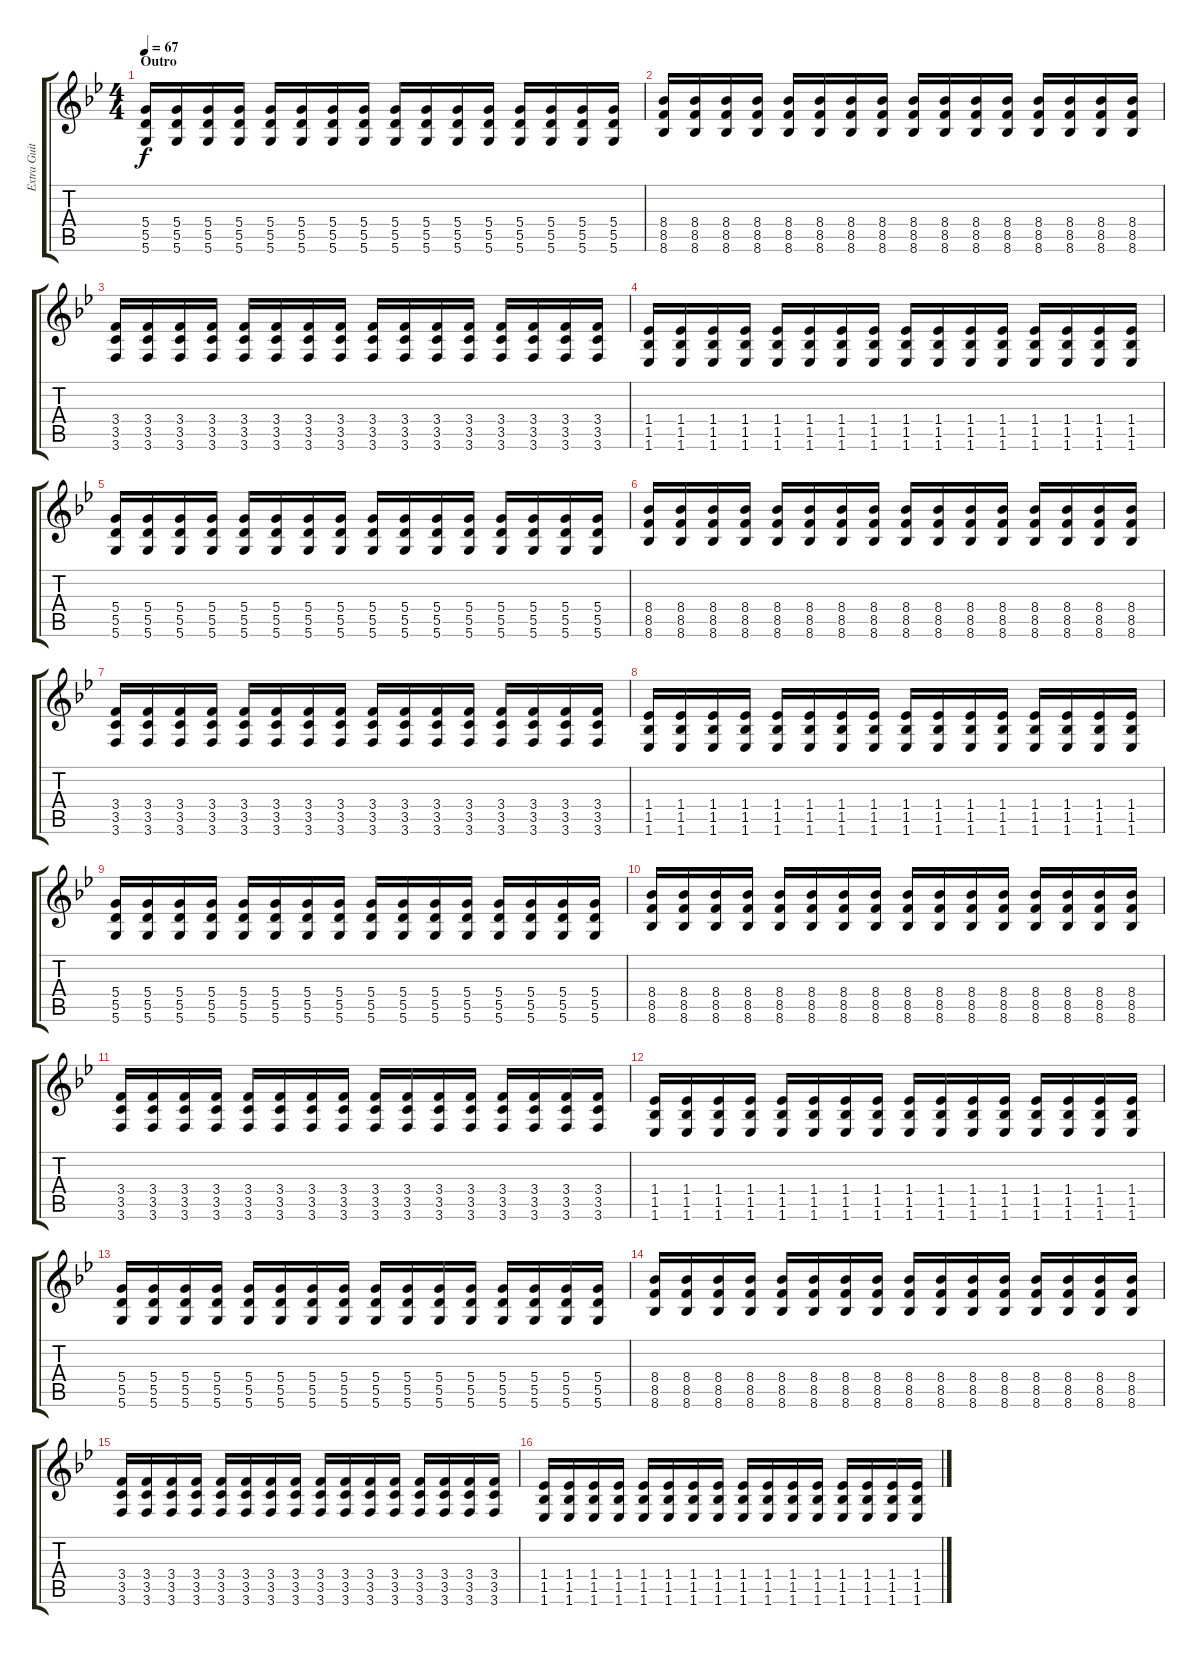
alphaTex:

\track ("Extra Guitar" "Extra Guit") {instrument overdrivenguitar}
\staff {score tabs}
\tuning (E4 B3 G3 D3 A2 D2) {hide}
\ts (4 4)
\section ("" "Outro")
\tempo 67
\clef g2
\ks bb
(5.4 5.5 5.6).16{dy f} (5.4 5.5 5.6).16 (5.4 5.5 5.6).16 (5.4 5.5 5.6).16 (5.4 5.5 5.6).16 (5.4 5.5 5.6).16 (5.4 5.5 5.6).16 (5.4 5.5 5.6).16 (5.4 5.5 5.6).16 (5.4 5.5 5.6).16 (5.4 5.5 5.6).16 (5.4 5.5 5.6).16 (5.4 5.5 5.6).16 (5.4 5.5 5.6).16 (5.4 5.5 5.6).16 (5.4 5.5 5.6).16 |
(8.4 8.5 8.6).16 (8.4 8.5 8.6).16 (8.4 8.5 8.6).16 (8.4 8.5 8.6).16 (8.4 8.5 8.6).16 (8.4 8.5 8.6).16 (8.4 8.5 8.6).16 (8.4 8.5 8.6).16 (8.4 8.5 8.6).16 (8.4 8.5 8.6).16 (8.4 8.5 8.6).16 (8.4 8.5 8.6).16 (8.4 8.5 8.6).16 (8.4 8.5 8.6).16 (8.4 8.5 8.6).16 (8.4 8.5 8.6).16 |
(3.4 3.5 3.6).16 (3.4 3.5 3.6).16 (3.4 3.5 3.6).16 (3.4 3.5 3.6).16 (3.4 3.5 3.6).16 (3.4 3.5 3.6).16 (3.4 3.5 3.6).16 (3.4 3.5 3.6).16 (3.4 3.5 3.6).16 (3.4 3.5 3.6).16 (3.4 3.5 3.6).16 (3.4 3.5 3.6).16 (3.4 3.5 3.6).16 (3.4 3.5 3.6).16 (3.4 3.5 3.6).16 (3.4 3.5 3.6).16 |
(1.4 1.5 1.6).16 (1.4 1.5 1.6).16 (1.4 1.5 1.6).16 (1.4 1.5 1.6).16 (1.4 1.5 1.6).16 (1.4 1.5 1.6).16 (1.4 1.5 1.6).16 (1.4 1.5 1.6).16 (1.4 1.5 1.6).16 (1.4 1.5 1.6).16 (1.4 1.5 1.6).16 (1.4 1.5 1.6).16 (1.4 1.5 1.6).16 (1.4 1.5 1.6).16 (1.4 1.5 1.6).16 (1.4 1.5 1.6).16 |
(5.4 5.5 5.6).16 (5.4 5.5 5.6).16 (5.4 5.5 5.6).16 (5.4 5.5 5.6).16 (5.4 5.5 5.6).16 (5.4 5.5 5.6).16 (5.4 5.5 5.6).16 (5.4 5.5 5.6).16 (5.4 5.5 5.6).16 (5.4 5.5 5.6).16 (5.4 5.5 5.6).16 (5.4 5.5 5.6).16 (5.4 5.5 5.6).16 (5.4 5.5 5.6).16 (5.4 5.5 5.6).16 (5.4 5.5 5.6).16 |
(8.4 8.5 8.6).16 (8.4 8.5 8.6).16 (8.4 8.5 8.6).16 (8.4 8.5 8.6).16 (8.4 8.5 8.6).16 (8.4 8.5 8.6).16 (8.4 8.5 8.6).16 (8.4 8.5 8.6).16 (8.4 8.5 8.6).16 (8.4 8.5 8.6).16 (8.4 8.5 8.6).16 (8.4 8.5 8.6).16 (8.4 8.5 8.6).16 (8.4 8.5 8.6).16 (8.4 8.5 8.6).16 (8.4 8.5 8.6).16 |
(3.4 3.5 3.6).16 (3.4 3.5 3.6).16 (3.4 3.5 3.6).16 (3.4 3.5 3.6).16 (3.4 3.5 3.6).16 (3.4 3.5 3.6).16 (3.4 3.5 3.6).16 (3.4 3.5 3.6).16 (3.4 3.5 3.6).16 (3.4 3.5 3.6).16 (3.4 3.5 3.6).16 (3.4 3.5 3.6).16 (3.4 3.5 3.6).16 (3.4 3.5 3.6).16 (3.4 3.5 3.6).16 (3.4 3.5 3.6).16 |
(1.4 1.5 1.6).16 (1.4 1.5 1.6).16 (1.4 1.5 1.6).16 (1.4 1.5 1.6).16 (1.4 1.5 1.6).16 (1.4 1.5 1.6).16 (1.4 1.5 1.6).16 (1.4 1.5 1.6).16 (1.4 1.5 1.6).16 (1.4 1.5 1.6).16 (1.4 1.5 1.6).16 (1.4 1.5 1.6).16 (1.4 1.5 1.6).16 (1.4 1.5 1.6).16 (1.4 1.5 1.6).16 (1.4 1.5 1.6).16 |
(5.4 5.5 5.6).16 (5.4 5.5 5.6).16 (5.4 5.5 5.6).16 (5.4 5.5 5.6).16 (5.4 5.5 5.6).16 (5.4 5.5 5.6).16 (5.4 5.5 5.6).16 (5.4 5.5 5.6).16 (5.4 5.5 5.6).16 (5.4 5.5 5.6).16 (5.4 5.5 5.6).16 (5.4 5.5 5.6).16 (5.4 5.5 5.6).16 (5.4 5.5 5.6).16 (5.4 5.5 5.6).16 (5.4 5.5 5.6).16 |
(8.4 8.5 8.6).16 (8.4 8.5 8.6).16 (8.4 8.5 8.6).16 (8.4 8.5 8.6).16 (8.4 8.5 8.6).16 (8.4 8.5 8.6).16 (8.4 8.5 8.6).16 (8.4 8.5 8.6).16 (8.4 8.5 8.6).16 (8.4 8.5 8.6).16 (8.4 8.5 8.6).16 (8.4 8.5 8.6).16 (8.4 8.5 8.6).16 (8.4 8.5 8.6).16 (8.4 8.5 8.6).16 (8.4 8.5 8.6).16 |
(3.4 3.5 3.6).16 (3.4 3.5 3.6).16 (3.4 3.5 3.6).16 (3.4 3.5 3.6).16 (3.4 3.5 3.6).16 (3.4 3.5 3.6).16 (3.4 3.5 3.6).16 (3.4 3.5 3.6).16 (3.4 3.5 3.6).16 (3.4 3.5 3.6).16 (3.4 3.5 3.6).16 (3.4 3.5 3.6).16 (3.4 3.5 3.6).16 (3.4 3.5 3.6).16 (3.4 3.5 3.6).16 (3.4 3.5 3.6).16 |
(1.4 1.5 1.6).16 (1.4 1.5 1.6).16 (1.4 1.5 1.6).16 (1.4 1.5 1.6).16 (1.4 1.5 1.6).16 (1.4 1.5 1.6).16 (1.4 1.5 1.6).16 (1.4 1.5 1.6).16 (1.4 1.5 1.6).16 (1.4 1.5 1.6).16 (1.4 1.5 1.6).16 (1.4 1.5 1.6).16 (1.4 1.5 1.6).16 (1.4 1.5 1.6).16 (1.4 1.5 1.6).16 (1.4 1.5 1.6).16 |
(5.4 5.5 5.6).16 (5.4 5.5 5.6).16 (5.4 5.5 5.6).16 (5.4 5.5 5.6).16 (5.4 5.5 5.6).16 (5.4 5.5 5.6).16 (5.4 5.5 5.6).16 (5.4 5.5 5.6).16 (5.4 5.5 5.6).16 (5.4 5.5 5.6).16 (5.4 5.5 5.6).16 (5.4 5.5 5.6).16 (5.4 5.5 5.6).16 (5.4 5.5 5.6).16 (5.4 5.5 5.6).16 (5.4 5.5 5.6).16 |
(8.4 8.5 8.6).16 (8.4 8.5 8.6).16 (8.4 8.5 8.6).16 (8.4 8.5 8.6).16 (8.4 8.5 8.6).16 (8.4 8.5 8.6).16 (8.4 8.5 8.6).16 (8.4 8.5 8.6).16 (8.4 8.5 8.6).16 (8.4 8.5 8.6).16 (8.4 8.5 8.6).16 (8.4 8.5 8.6).16 (8.4 8.5 8.6).16 (8.4 8.5 8.6).16 (8.4 8.5 8.6).16 (8.4 8.5 8.6).16 |
(3.4 3.5 3.6).16 (3.4 3.5 3.6).16 (3.4 3.5 3.6).16 (3.4 3.5 3.6).16 (3.4 3.5 3.6).16 (3.4 3.5 3.6).16 (3.4 3.5 3.6).16 (3.4 3.5 3.6).16 (3.4 3.5 3.6).16 (3.4 3.5 3.6).16 (3.4 3.5 3.6).16 (3.4 3.5 3.6).16 (3.4 3.5 3.6).16 (3.4 3.5 3.6).16 (3.4 3.5 3.6).16 (3.4 3.5 3.6).16 |
(1.4 1.5 1.6).16 (1.4 1.5 1.6).16 (1.4 1.5 1.6).16 (1.4 1.5 1.6).16 (1.4 1.5 1.6).16 (1.4 1.5 1.6).16 (1.4 1.5 1.6).16 (1.4 1.5 1.6).16 (1.4 1.5 1.6).16 (1.4 1.5 1.6).16 (1.4 1.5 1.6).16 (1.4 1.5 1.6).16 (1.4 1.5 1.6).16 (1.4 1.5 1.6).16 (1.4 1.5 1.6).16 (1.4 1.5 1.6).16
